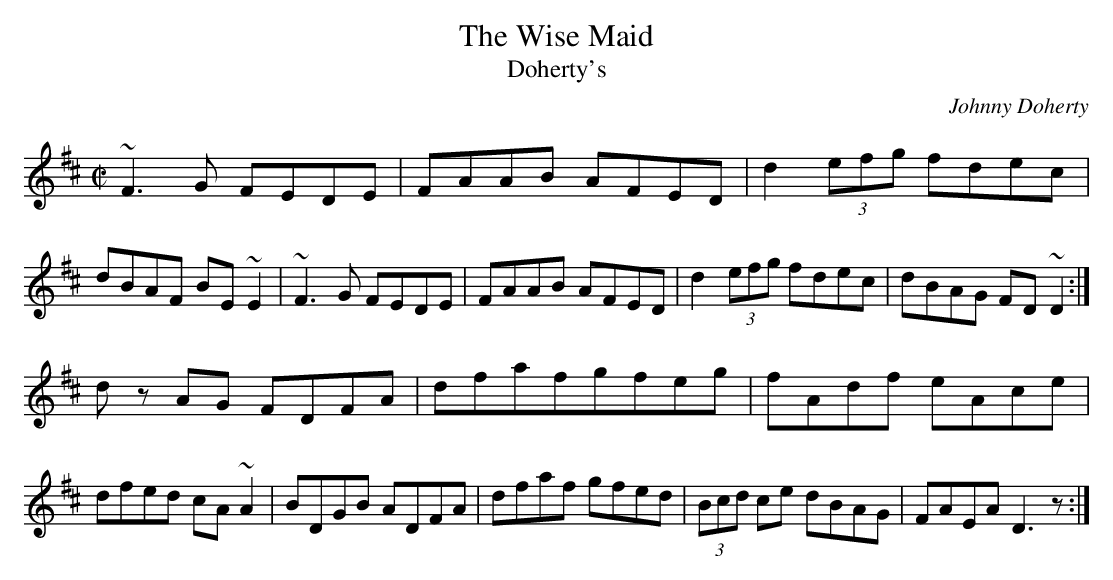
X:1
T:Wise Maid, The
T:Doherty's
M:C|
L:1/8
C:Johnny Doherty
E:6.5
K:D
~F3 G FEDE|FAAB AFED|d2 (3efg fdec|dBAF BE ~E2|~F3 G FEDE|FAAB AFED|d2 (3efg fdec|dBAG FD ~D2:|
d z AG FDFA|dfafgfeg|fAdf eAce|dfed cA~A2|BDGB ADFA|dfaf gfed|(3Bcd ce dBAG|FAEA D3 z:|
